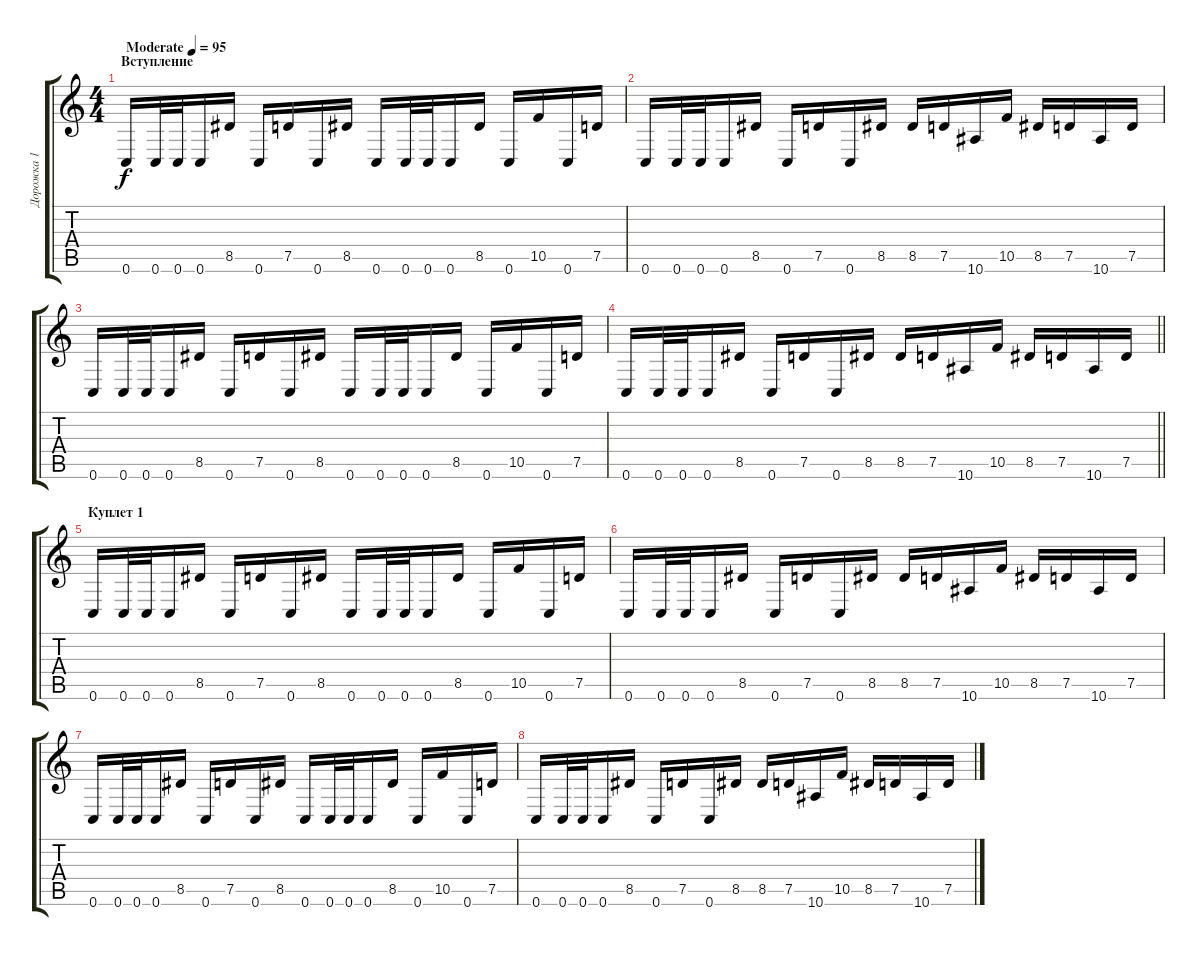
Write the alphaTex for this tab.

\track ("Дорожка 1" "Дорожка 1") {instrument distortionguitar}
\staff {score tabs}
\tuning (D4 A3 F3 C3 G2 C2) {hide}
\ts (4 4)
\section ("" "Вступление")
\tempo (95 "Moderate")
\clef g2
\ks c
0.6.16{dy f instrument distortionguitar} 0.6.32 0.6.32 0.6.16 8.5.16 0.6.16 7.5.16 0.6.16 8.5.16 0.6.16 0.6.32 0.6.32 0.6.16 8.5.16 0.6.16 10.5.16 0.6.16 7.5.16 |
0.6.16 0.6.32 0.6.32 0.6.16 8.5.16 0.6.16 7.5.16 0.6.16 8.5.16 8.5.16 7.5.16 10.6.16 10.5.16 8.5.16 7.5.16 10.6.16 7.5.16 |
0.6.16 0.6.32 0.6.32 0.6.16 8.5.16 0.6.16 7.5.16 0.6.16 8.5.16 0.6.16 0.6.32 0.6.32 0.6.16 8.5.16 0.6.16 10.5.16 0.6.16 7.5.16 |
\barLineRight lightlight
0.6.16 0.6.32 0.6.32 0.6.16 8.5.16 0.6.16 7.5.16 0.6.16 8.5.16 8.5.16 7.5.16 10.6.16 10.5.16 8.5.16 7.5.16 10.6.16 7.5.16 |
\section ("" "Куплет 1")
0.6.16 0.6.32 0.6.32 0.6.16 8.5.16 0.6.16 7.5.16 0.6.16 8.5.16 0.6.16 0.6.32 0.6.32 0.6.16 8.5.16 0.6.16 10.5.16 0.6.16 7.5.16 |
0.6.16 0.6.32 0.6.32 0.6.16 8.5.16 0.6.16 7.5.16 0.6.16 8.5.16 8.5.16 7.5.16 10.6.16 10.5.16 8.5.16 7.5.16 10.6.16 7.5.16 |
0.6.16 0.6.32 0.6.32 0.6.16 8.5.16 0.6.16 7.5.16 0.6.16 8.5.16 0.6.16 0.6.32 0.6.32 0.6.16 8.5.16 0.6.16 10.5.16 0.6.16 7.5.16 |
0.6.16 0.6.32 0.6.32 0.6.16 8.5.16 0.6.16 7.5.16 0.6.16 8.5.16 8.5.16 7.5.16 10.6.16 10.5.16 8.5.16 7.5.16 10.6.16 7.5.16
